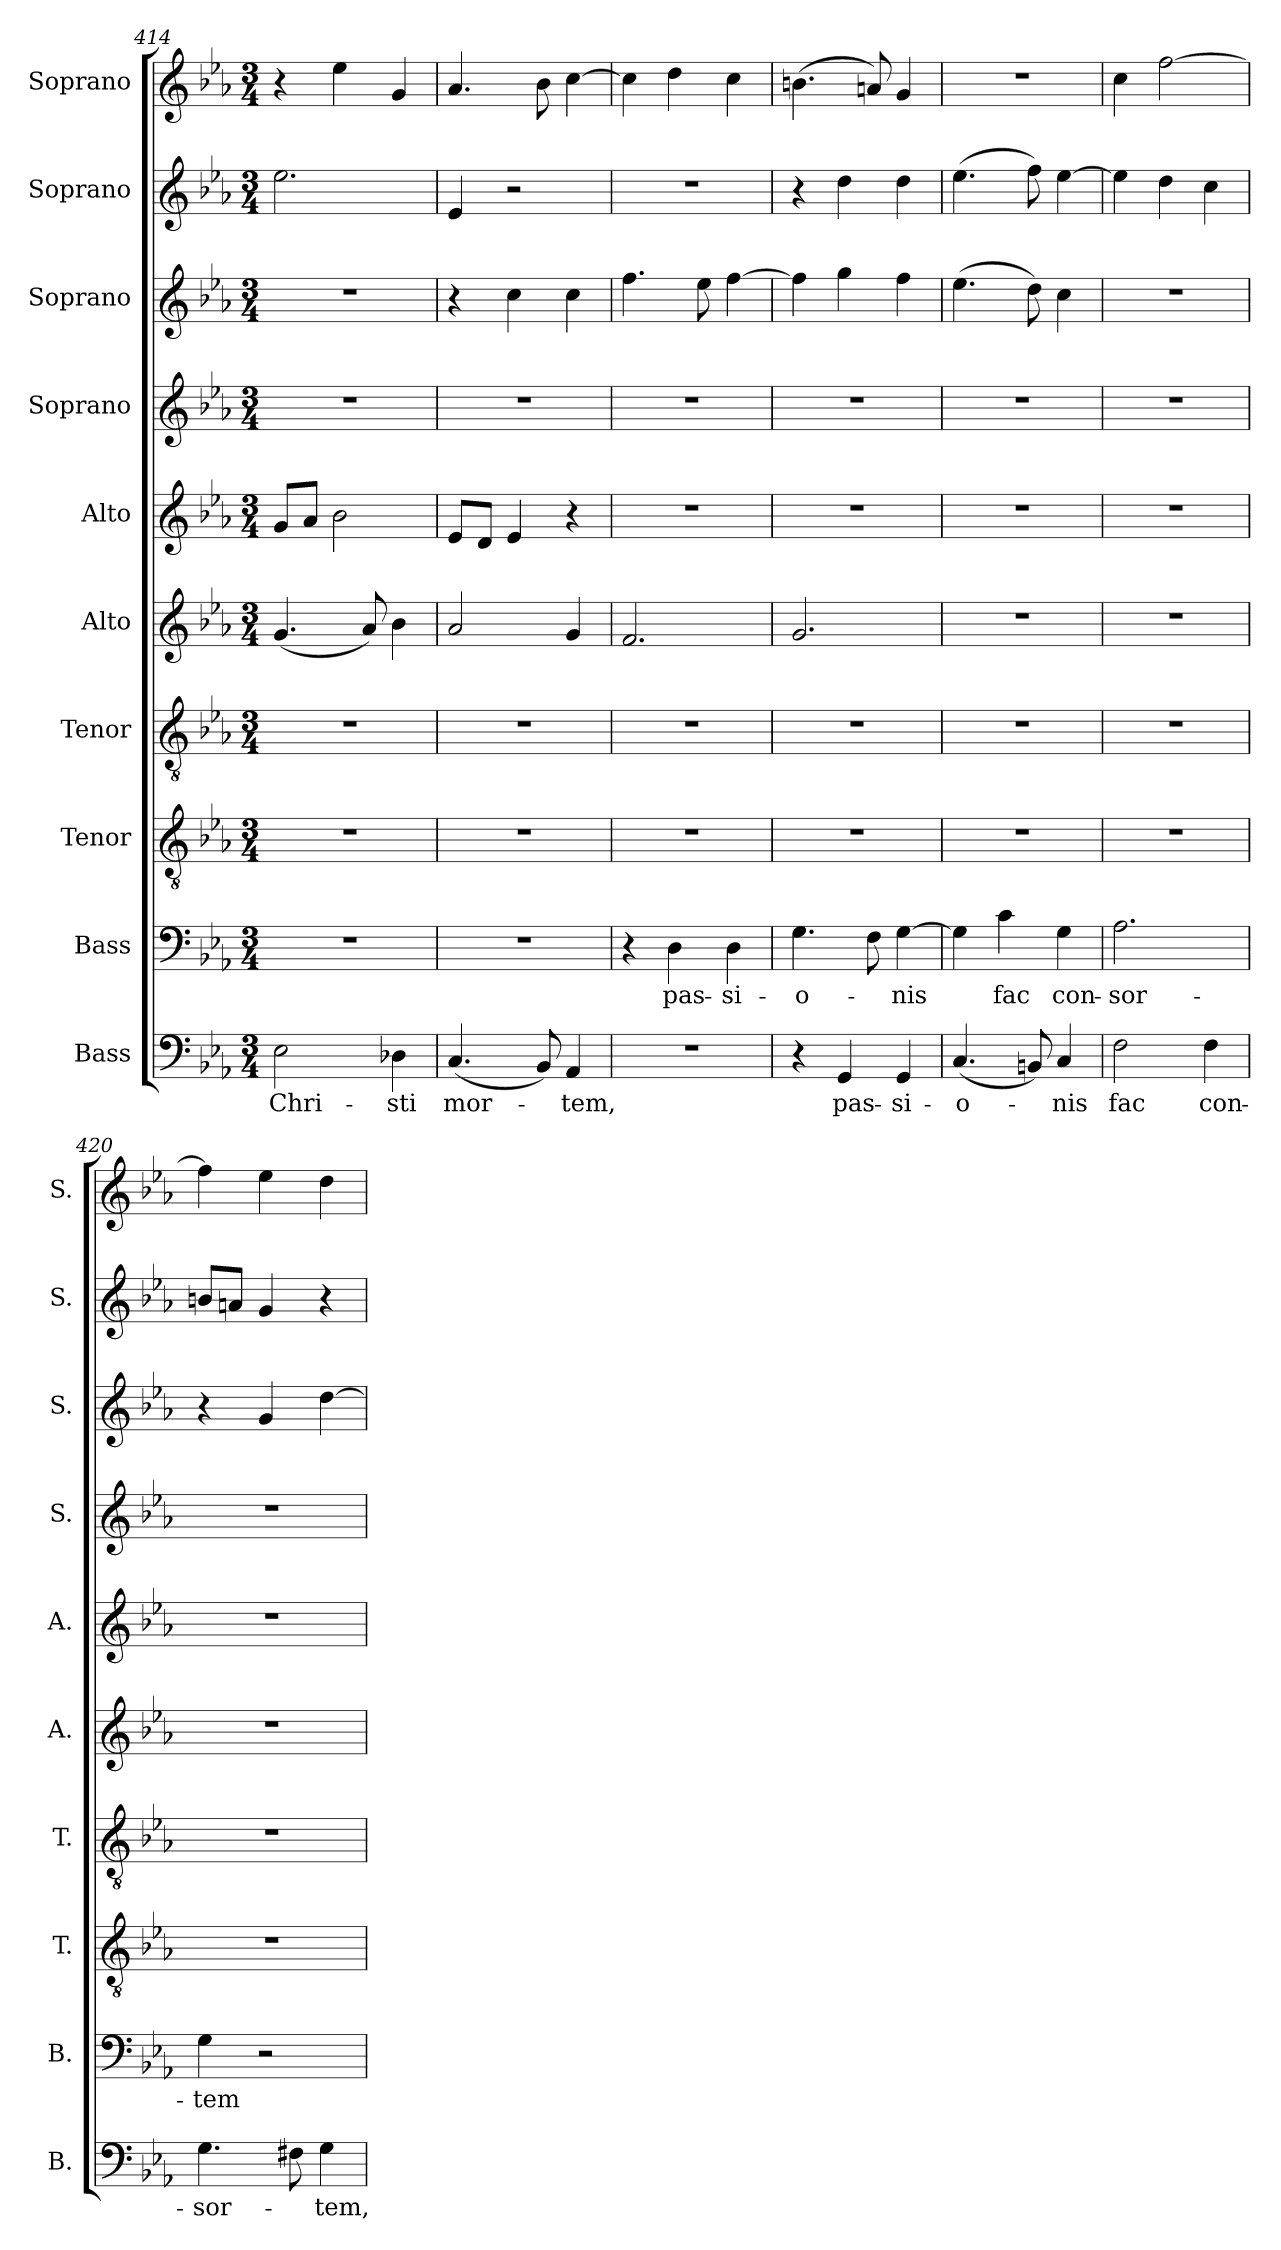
**kern	**text	**kern	**text	**kern	**kern	**kern	**kern	**kern	**kern	**kern	**kern
*part10	*part10	*part9	*part9	*part8	*part7	*part6	*part5	*part4	*part3	*part2	*part1
*staff10	*staff10	*staff9	*staff9	*staff8	*staff7	*staff6	*staff5	*staff4	*staff3	*staff2	*staff1
*I"Bass	*	*I"Bass	*	*I"Tenor	*I"Tenor	*I"Alto	*I"Alto	*I"Soprano	*I"Soprano	*I"Soprano	*I"Soprano
*I'B.	*	*I'B.	*	*I'T.	*I'T.	*I'A.	*I'A.	*I'S.	*I'S.	*I'S.	*I'S.
*clefF4	*	*clefF4	*	*clefGv2	*clefGv2	*clefG2	*clefG2	*clefG2	*clefG2	*clefG2	*clefG2
*k[b-e-a-]	*	*k[b-e-a-]	*	*k[b-e-a-]	*k[b-e-a-]	*k[b-e-a-]	*k[b-e-a-]	*k[b-e-a-]	*k[b-e-a-]	*k[b-e-a-]	*k[b-e-a-]
*M3/4	*	*M3/4	*	*M3/4	*M3/4	*M3/4	*M3/4	*M3/4	*M3/4	*M3/4	*M3/4
=414	=414	=414	=414	=414	=414	=414	=414	=414	=414	=414	=414
2E-\	Chri-	2.r	.	2.r	2.r	(4.g/	8g/L	2.r	2.r	2.ee-\	4r
.	.	.	.	.	.	.	8a-/J	.	.	.	.
.	.	.	.	.	.	.	2b-\	.	.	.	4ee-\
.	.	.	.	.	.	8a-/)	.	.	.	.	.
4D-X\	-sti	.	.	.	.	4b-\	.	.	.	.	4g/
=415	=415	=415	=415	=415	=415	=415	=415	=415	=415	=415	=415
(4.C/	mor-	2.r	.	2.r	2.r	2a-/	8e-/L	2.r	4r	4e-/	4.a-/
.	.	.	.	.	.	.	8d/J	.	.	.	.
.	.	.	.	.	.	.	4e-/	.	4cc\	2r	.
8BB-/)	.	.	.	.	.	.	.	.	.	.	8b-\
4AA-/	-tem,	.	.	.	.	4g/	4r	.	4cc\	.	[4cc\
!!LO:PB:g=z
=416	=416	=416	=416	=416	=416	=416	=416	=416	=416	=416	=416
2.r	.	4r	.	2.r	2.r	2.f/	2.r	2.r	4.ff\	2.r	4cc\]
.	.	4D\	pas-	.	.	.	.	.	.	.	4dd\
.	.	.	.	.	.	.	.	.	8ee-\	.	.
.	.	4D\	-si-	.	.	.	.	.	[4ff\	.	4cc\
=417	=417	=417	=417	=417	=417	=417	=417	=417	=417	=417	=417
4r	.	4.G\	-o-	2.r	2.r	2.g/	2.r	2.r	4ff\]	4r	(4.bn\
4GG/	pas-	.	.	.	.	.	.	.	4gg\	4dd\	.
.	.	8F\	.	.	.	.	.	.	.	.	8an/)
4GG/	-si-	[4G\	-nis	.	.	.	.	.	4ff\	4dd\	4g/
=418	=418	=418	=418	=418	=418	=418	=418	=418	=418	=418	=418
(4.C/	-o-	4G\]	.	2.r	2.r	2.r	2.r	2.r	(4.ee-\	(4.ee-\	2.r
.	.	4c\	fac	.	.	.	.	.	.	.	.
8BBn/)	.	.	.	.	.	.	.	.	8dd\)	8ff\)	.
4C/	-nis	4G\	con-	.	.	.	.	.	4cc\	[4ee-\	.
=419	=419	=419	=419	=419	=419	=419	=419	=419	=419	=419	=419
2F\	fac	2.A-\	-sor-	2.r	2.r	2.r	2.r	2.r	2.r	4ee-\]	4cc\
.	.	.	.	.	.	.	.	.	.	4dd\	[2ff\
4F\	con-	.	.	.	.	.	.	.	.	4cc\	.
=420	=420	=420	=420	=420	=420	=420	=420	=420	=420	=420	=420
4.G\	-sor-	4G\	-tem	2.r	2.r	2.r	2.r	2.r	4r	8bn/L	4ff\]
.	.	.	.	.	.	.	.	.	.	8an/J	.
.	.	2r	.	.	.	.	.	.	4g/	4g/	4ee-\
8F#X\	.	.	.	.	.	.	.	.	.	.	.
4G\	-tem,	.	.	.	.	.	.	.	[4dd\	4r	4dd\
=	=	=	=	=	=	=	=	=	=	=	=
*-	*-	*-	*-	*-	*-	*-	*-	*-	*-	*-	*-
